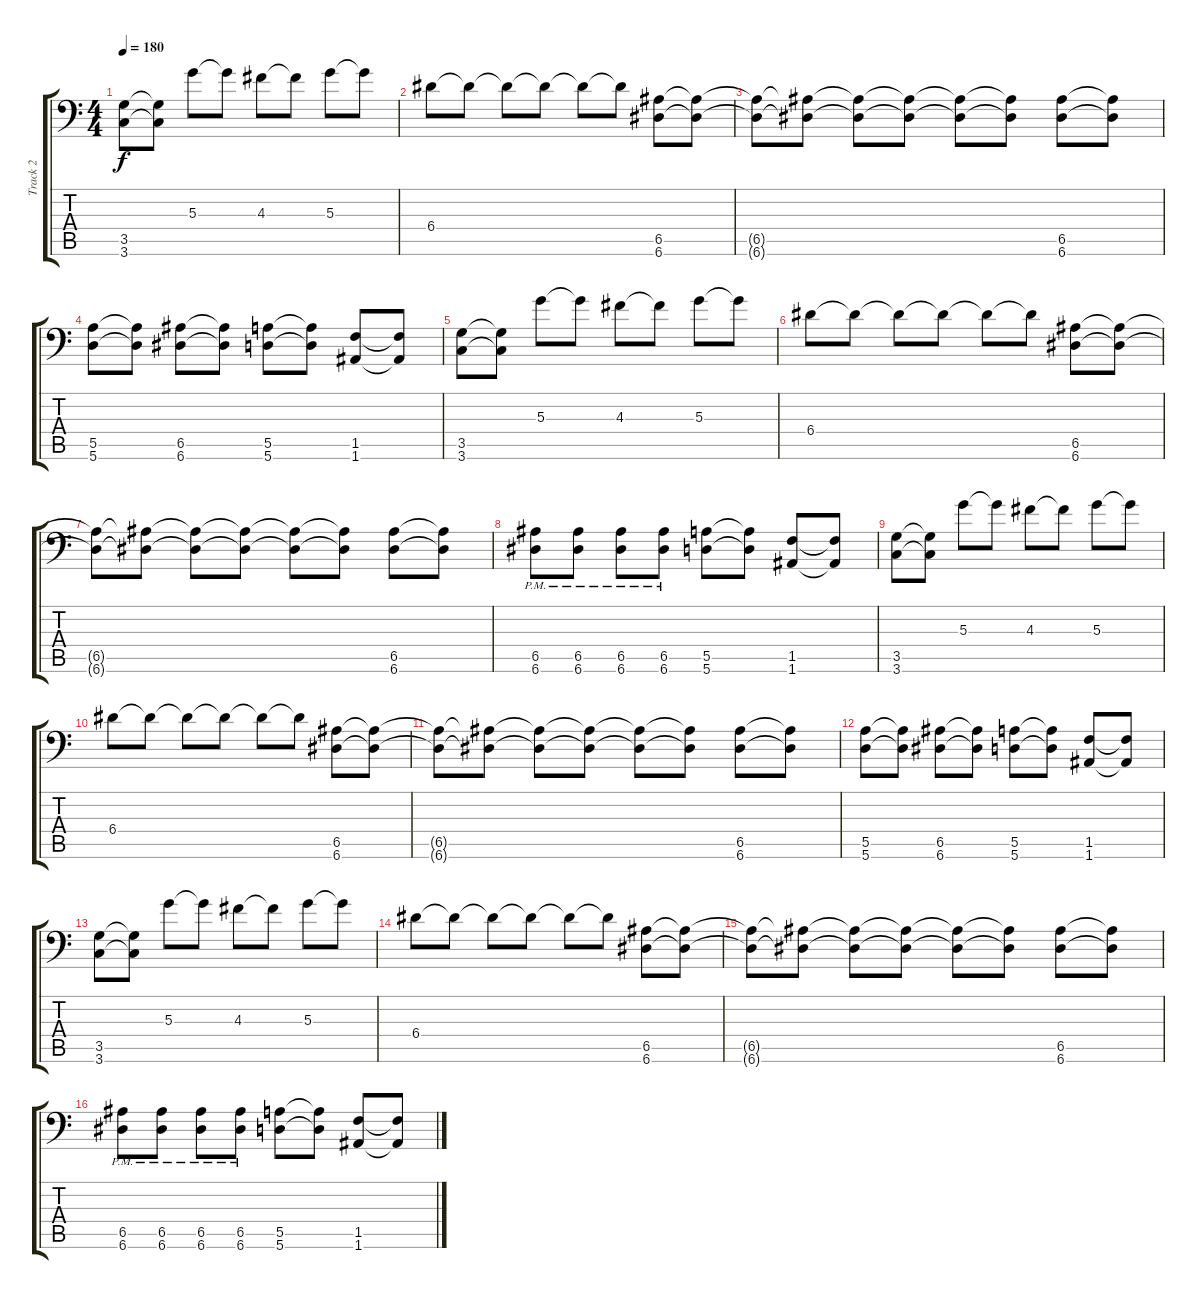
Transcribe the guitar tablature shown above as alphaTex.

\track ("Track 2" "Track 2") {instrument distortionguitar}
\staff {score tabs}
\tuning (B3 G3 D3 A2 E2 A1) {hide}
\ts (4 4)
\tempo 180
\clef f4
\ks c
(3.5 3.6).8{dy f} (3.5{t} 3.6{t}).8 5.3.8 5.3{t}.8 4.3.8 4.3{t}.8 5.3.8 5.3{t}.8 |
6.4.8 6.4{t}.8 6.4{t}.8 6.4{t}.8 6.4{t}.8 6.4{t}.8 (6.5 6.6).8 (6.5{t} 6.6{t}).8 |
(6.5{t} 6.6{t}).8 (6.5{t} 6.6{t}).8 (6.5{t} 6.6{t}).8 (6.5{t} 6.6{t}).8 (6.5{t} 6.6{t}).8 (6.5{t} 6.6{t}).8 (6.5 6.6).8 (6.5{t} 6.6{t}).8 |
(5.5 5.6).8 (5.5{t} 5.6{t}).8 (6.5 6.6).8 (6.5{t} 6.6{t}).8 (5.5 5.6).8 (5.5{t} 5.6{t}).8 (1.5 1.6).8 (1.5{t} 1.6{t}).8 |
(3.5 3.6).8 (3.5{t} 3.6{t}).8 5.3.8 5.3{t}.8 4.3.8 4.3{t}.8 5.3.8 5.3{t}.8 |
6.4.8 6.4{t}.8 6.4{t}.8 6.4{t}.8 6.4{t}.8 6.4{t}.8 (6.5 6.6).8 (6.5{t} 6.6{t}).8 |
(6.5{t} 6.6{t}).8 (6.5{t} 6.6{t}).8 (6.5{t} 6.6{t}).8 (6.5{t} 6.6{t}).8 (6.5{t} 6.6{t}).8 (6.5{t} 6.6{t}).8 (6.5 6.6).8 (6.5{t} 6.6{t}).8 |
(6.5{pm} 6.6{pm}).8 (6.5{pm} 6.6{pm}).8 (6.5{pm} 6.6{pm}).8 (6.5{pm} 6.6{pm}).8 (5.5 5.6).8 (5.5{t} 5.6{t}).8 (1.5 1.6).8 (1.5{t} 1.6{t}).8 |
(3.5 3.6).8 (3.5{t} 3.6{t}).8 5.3.8 5.3{t}.8 4.3.8 4.3{t}.8 5.3.8 5.3{t}.8 |
6.4.8 6.4{t}.8 6.4{t}.8 6.4{t}.8 6.4{t}.8 6.4{t}.8 (6.5 6.6).8 (6.5{t} 6.6{t}).8 |
(6.5{t} 6.6{t}).8 (6.5{t} 6.6{t}).8 (6.5{t} 6.6{t}).8 (6.5{t} 6.6{t}).8 (6.5{t} 6.6{t}).8 (6.5{t} 6.6{t}).8 (6.5 6.6).8 (6.5{t} 6.6{t}).8 |
(5.5 5.6).8 (5.5{t} 5.6{t}).8 (6.5 6.6).8 (6.5{t} 6.6{t}).8 (5.5 5.6).8 (5.5{t} 5.6{t}).8 (1.5 1.6).8 (1.5{t} 1.6{t}).8 |
(3.5 3.6).8 (3.5{t} 3.6{t}).8 5.3.8 5.3{t}.8 4.3.8 4.3{t}.8 5.3.8 5.3{t}.8 |
6.4.8 6.4{t}.8 6.4{t}.8 6.4{t}.8 6.4{t}.8 6.4{t}.8 (6.5 6.6).8 (6.5{t} 6.6{t}).8 |
(6.5{t} 6.6{t}).8 (6.5{t} 6.6{t}).8 (6.5{t} 6.6{t}).8 (6.5{t} 6.6{t}).8 (6.5{t} 6.6{t}).8 (6.5{t} 6.6{t}).8 (6.5 6.6).8 (6.5{t} 6.6{t}).8 |
(6.5{pm} 6.6{pm}).8 (6.5{pm} 6.6{pm}).8 (6.5{pm} 6.6{pm}).8 (6.5{pm} 6.6{pm}).8 (5.5 5.6).8 (5.5{t} 5.6{t}).8 (1.5 1.6).8 (1.5{t} 1.6{t}).8
